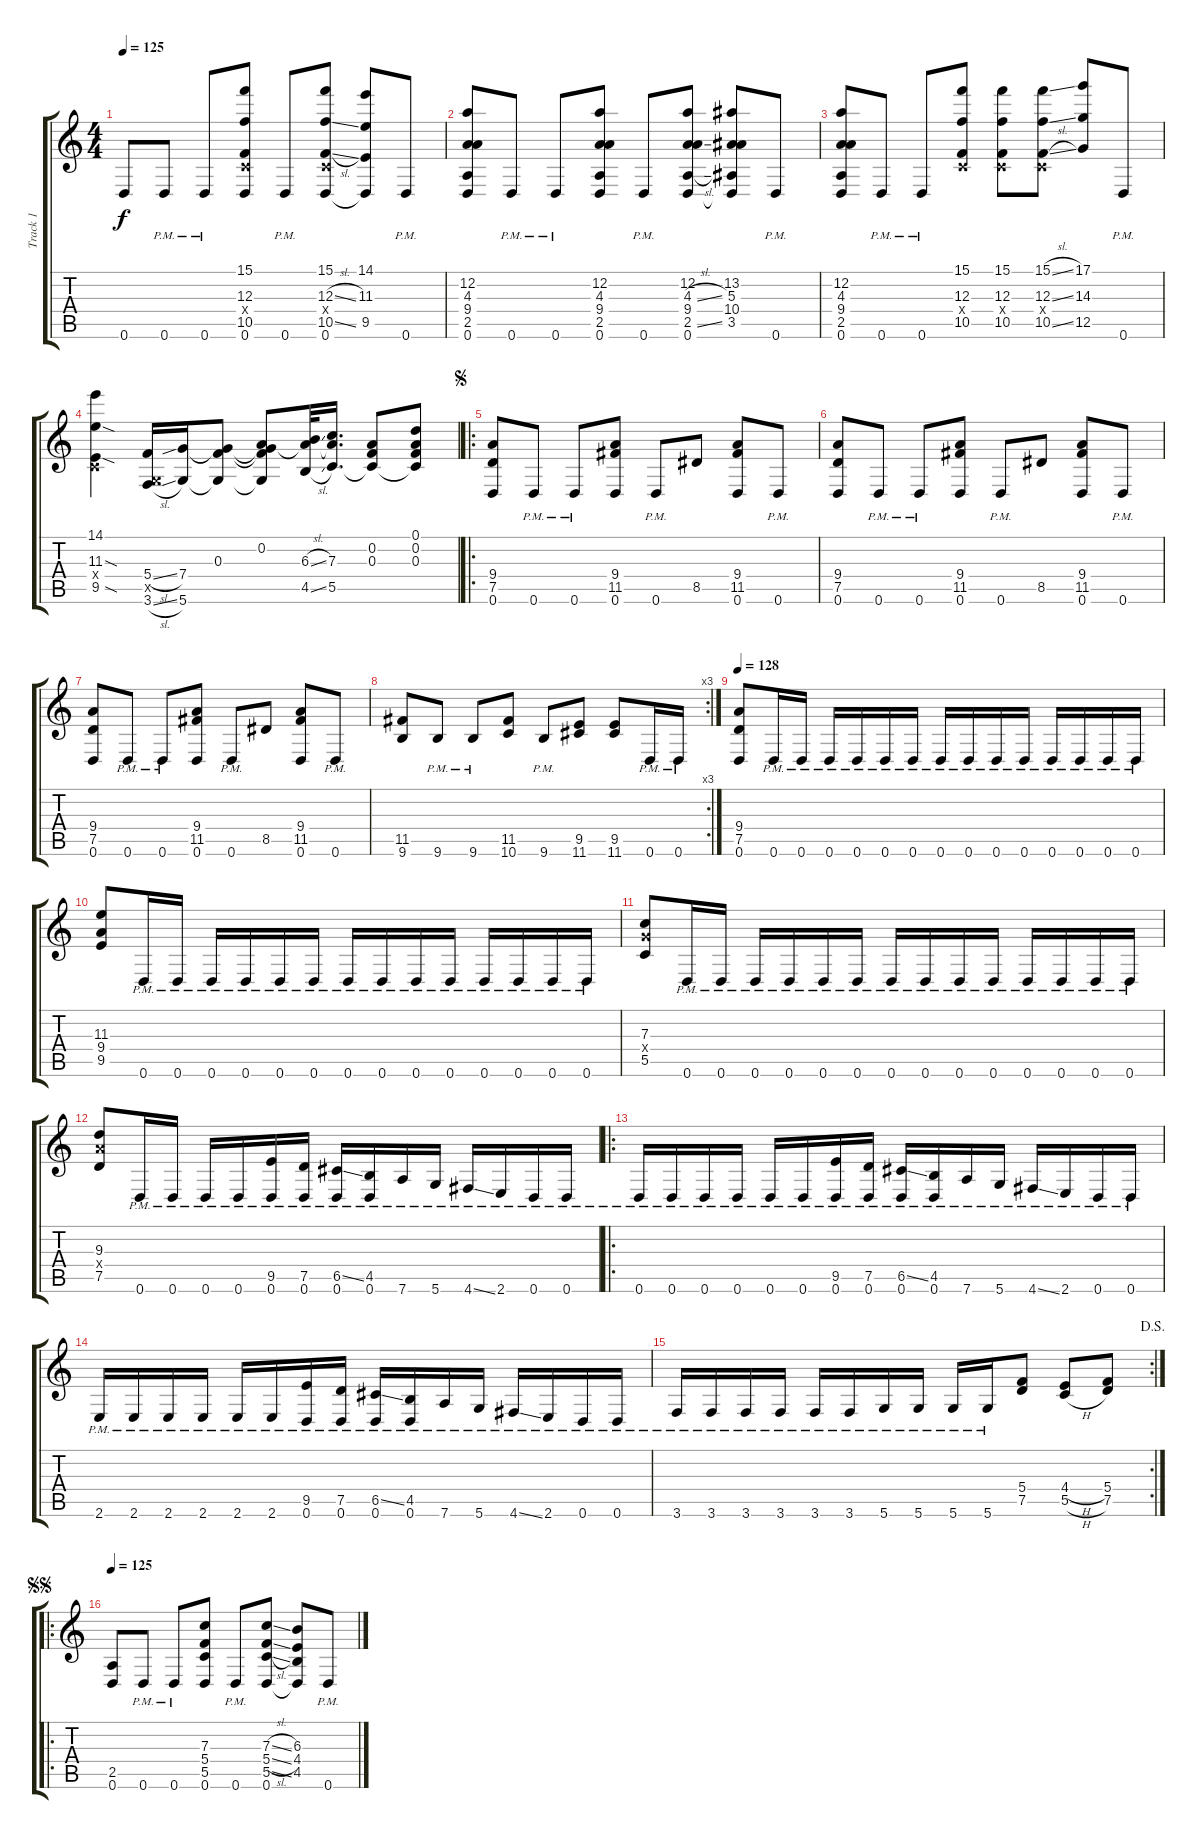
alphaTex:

\track ("Track 1" "Track 1") {instrument distortionguitar}
\staff {score tabs}
\tuning (D4 A3 F3 C3 G2 D2) {hide}
\ts (4 4)
\tempo 125
\clef g2
\ks c
0.6.8{dy f instrument distortionguitar} 0.6{pm}.8 0.6{pm}.8 (15.1 12.3 0.4{x} 10.5 0.6).8 0.6{pm}.8 (15.1 12.3{sl} 0.4{x} 10.5{sl} 0.6).8 (14.1 11.3 9.5 0.6{t}).8 0.6{pm}.8 |
(12.2 4.3 9.4 2.5 0.6).8 0.6{pm}.8 0.6{pm}.8 (12.2 4.3 9.4 2.5 0.6).8 0.6{pm}.8 (12.2 4.3{sl} 9.4 2.5{sl} 0.6).8 (13.2 5.3 10.4 3.5 0.6{t}).8 0.6{pm}.8 |
(12.2 4.3 9.4 2.5 0.6).8 0.6{pm}.8 0.6{pm}.8 (15.1 12.3 0.4{x} 10.5).8 (15.1 12.3 0.4{x} 10.5).8 (15.1{sl} 12.3{sl} 0.4{x} 10.5{sl}).8 (17.1 14.3 12.5).8 0.6{pm}.8 |
(14.1 11.3{sod} 0.4{x} 9.5{sod}).4 (5.4{sl} 0.5{x} 3.6{sl}).16 (7.4 5.6).16 (0.3 7.4{t} 5.6{t}).8 (0.2 0.3{t} 7.4{t} 5.6{t}).8 (0.2{t} 6.3{sl} 4.5{sl}).32 (0.2{t} 7.3 5.5).16{d} (0.2 0.3 5.5{t}).8 (0.1 0.2 0.3 5.5{t}).8 |
\ro
\jump segno
(9.4 7.5 0.6).8 0.6{pm}.8 0.6{pm}.8 (9.4 11.5 0.6).8 0.6{pm}.8 8.5.8 (9.4 11.5 0.6).8 0.6{pm}.8 |
(9.4 7.5 0.6).8 0.6{pm}.8 0.6{pm}.8 (9.4 11.5 0.6).8 0.6{pm}.8 8.5.8 (9.4 11.5 0.6).8 0.6{pm}.8 |
(9.4 7.5 0.6).8 0.6{pm}.8 0.6{pm}.8 (9.4 11.5 0.6).8 0.6{pm}.8 8.5.8 (9.4 11.5 0.6).8 0.6{pm}.8 |
\rc 3
(11.5 9.6).8 9.6{pm}.8 9.6{pm}.8 (11.5 10.6).8 9.6{pm}.8 (9.5 11.6).8 (9.5 11.6).8 0.6{pm}.16 0.6{pm}.16 |
\tempo 128
(9.4 7.5 0.6).8 0.6{pm}.16 0.6{pm}.16 0.6{pm}.16 0.6{pm}.16 0.6{pm}.16 0.6{pm}.16 0.6{pm}.16 0.6{pm}.16 0.6{pm}.16 0.6{pm}.16 0.6{pm}.16 0.6{pm}.16 0.6{pm}.16 0.6{pm}.16 |
(11.3 9.4 9.5).8 0.6{pm}.16 0.6{pm}.16 0.6{pm}.16 0.6{pm}.16 0.6{pm}.16 0.6{pm}.16 0.6{pm}.16 0.6{pm}.16 0.6{pm}.16 0.6{pm}.16 0.6{pm}.16 0.6{pm}.16 0.6{pm}.16 0.6{pm}.16 |
(7.3 7.4{x} 5.5).8 0.6{pm}.16 0.6{pm}.16 0.6{pm}.16 0.6{pm}.16 0.6{pm}.16 0.6{pm}.16 0.6{pm}.16 0.6{pm}.16 0.6{pm}.16 0.6{pm}.16 0.6{pm}.16 0.6{pm}.16 0.6{pm}.16 0.6{pm}.16 |
(9.3 9.4{x} 7.5).8 0.6{pm}.16 0.6{pm}.16 0.6{pm}.16 0.6{pm}.16 (9.5 0.6{pm}).16 (7.5 0.6{pm}).16 (6.5{ss} 0.6{pm}).16 (4.5 0.6{pm}).16 7.6{pm}.16 5.6{pm}.16 4.6{ss pm}.16 2.6{pm}.16 0.6{pm}.16 0.6{pm}.16 |
\ro
0.6{pm}.16 0.6{pm}.16 0.6{pm}.16 0.6{pm}.16 0.6{pm}.16 0.6{pm}.16 (9.5 0.6{pm}).16 (7.5 0.6{pm}).16 (6.5{ss} 0.6{pm}).16 (4.5 0.6{pm}).16 7.6{pm}.16 5.6{pm}.16 4.6{ss pm}.16 2.6{pm}.16 0.6{pm}.16 0.6{pm}.16 |
2.6{pm}.16 2.6{pm}.16 2.6{pm}.16 2.6{pm}.16 2.6{pm}.16 2.6{pm}.16 (9.5 0.6{pm}).16 (7.5 0.6{pm}).16 (6.5{ss} 0.6{pm}).16 (4.5 0.6{pm}).16 7.6{pm}.16 5.6{pm}.16 4.6{ss pm}.16 2.6{pm}.16 0.6{pm}.16 0.6{pm}.16 |
\rc 2
\jump dalsegno
3.6{pm}.16 3.6{pm}.16 3.6{pm}.16 3.6{pm}.16 3.6{pm}.16 3.6{pm}.16 5.6{pm}.16 5.6{pm}.16 5.6{pm}.16 5.6{pm}.16 (5.4 7.5).8 (4.4{h} 5.5{h}).8 (5.4 7.5).8 |
\ro
\jump segnosegno
\tempo 125
(2.5 0.6).8 0.6{pm}.8 0.6{pm}.8 (7.3 5.4 5.5 0.6).8 0.6{pm}.8 (7.3{sl} 5.4{sl} 5.5{sl} 0.6).8 (6.3 4.4 4.5 0.6{t}).8 0.6{pm}.8
